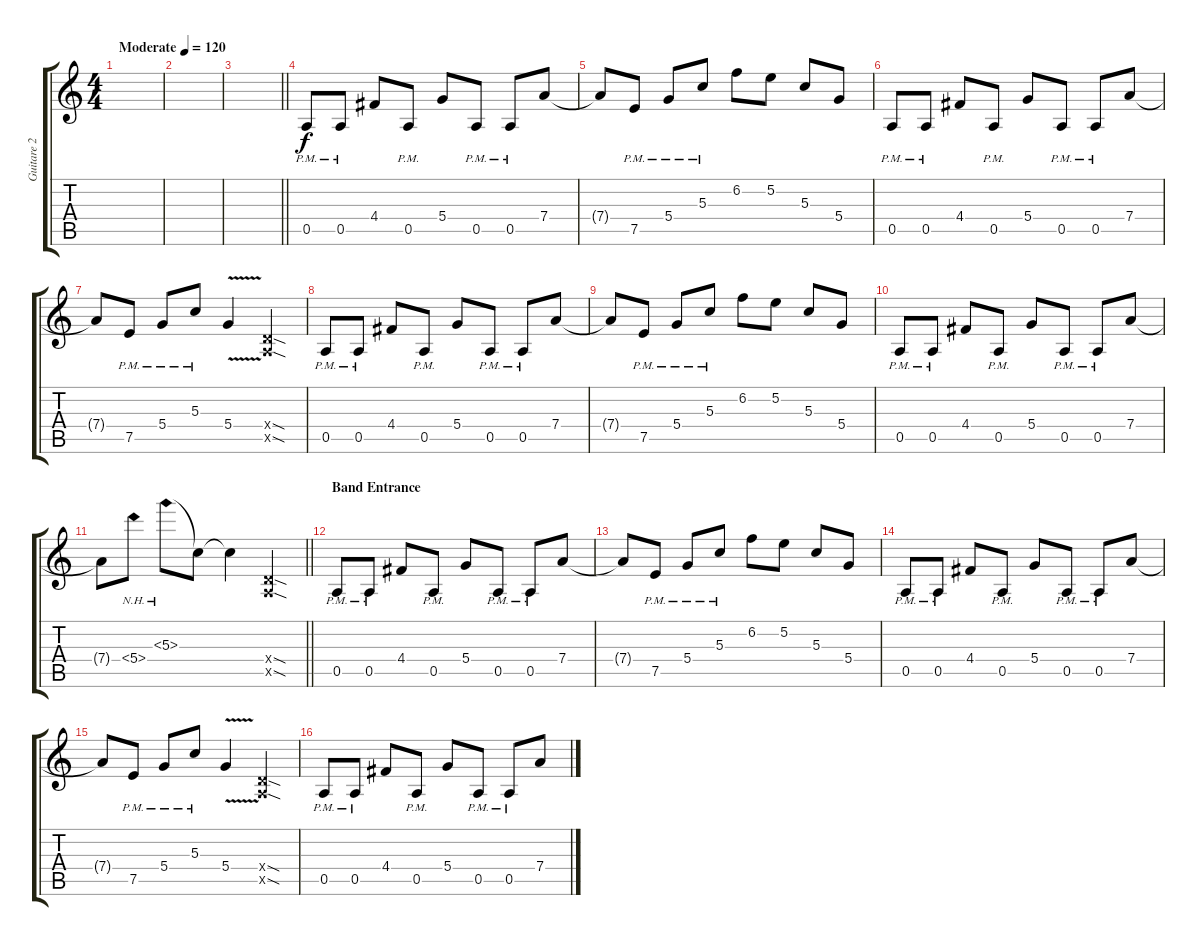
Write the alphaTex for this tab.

\track ("Guitare 2" "Guitare 2") {instrument distortionguitar}
\staff {score tabs}
\tuning (E4 B3 G3 D3 A2 E2) {hide}
\ts (4 4)
\tempo (120 "Moderate")
\tempo 192
\tempo (120 "Moderate")
\clef g2
\ks c
|
|
\barLineRight lightlight
|
0.5{pm}.8 0.5{pm}.8 4.4.8 0.5{pm}.8 5.4.8 0.5{pm}.8 0.5{pm}.8 7.4.8 |
7.4{t}.8 7.5{pm}.8 5.4{pm}.8 5.3{pm}.8 6.2.8 5.2.8 5.3.8 5.4.8 |
0.5{pm}.8 0.5{pm}.8 4.4.8 0.5{pm}.8 5.4.8 0.5{pm}.8 0.5{pm}.8 7.4.8 |
7.4{t}.8 7.5{pm}.8 5.4{pm}.8 5.3{pm}.8 5.4{v}.4 (0.4{sod x} 0.5{sod x}).4 |
0.5{pm}.8 0.5{pm}.8 4.4.8 0.5{pm}.8 5.4.8 0.5{pm}.8 0.5{pm}.8 7.4.8 |
7.4{t}.8 7.5{pm}.8 5.4{pm}.8 5.3{pm}.8 6.2.8 5.2.8 5.3.8 5.4.8 |
0.5{pm}.8 0.5{pm}.8 4.4.8 0.5{pm}.8 5.4.8 0.5{pm}.8 0.5{pm}.8 7.4.8 |
\barLineRight lightlight
7.4{t}.8 5.4{nh}.8 5.3{nh}.8 5.3{t}.8 5.3{t}.4 (0.4{sod x} 0.5{sod x}).4 |
\section ("" "Band Entrance")
0.5{pm}.8 0.5{pm}.8 4.4.8 0.5{pm}.8 5.4.8 0.5{pm}.8 0.5{pm}.8 7.4.8 |
7.4{t}.8 7.5{pm}.8 5.4{pm}.8 5.3{pm}.8 6.2.8 5.2.8 5.3.8 5.4.8 |
0.5{pm}.8 0.5{pm}.8 4.4.8 0.5{pm}.8 5.4.8 0.5{pm}.8 0.5{pm}.8 7.4.8 |
7.4{t}.8 7.5{pm}.8 5.4{pm}.8 5.3{pm}.8 5.4{v}.4 (0.4{sod x} 0.5{sod x}).4 |
0.5{pm}.8 0.5{pm}.8 4.4.8 0.5{pm}.8 5.4.8 0.5{pm}.8 0.5{pm}.8 7.4.8
